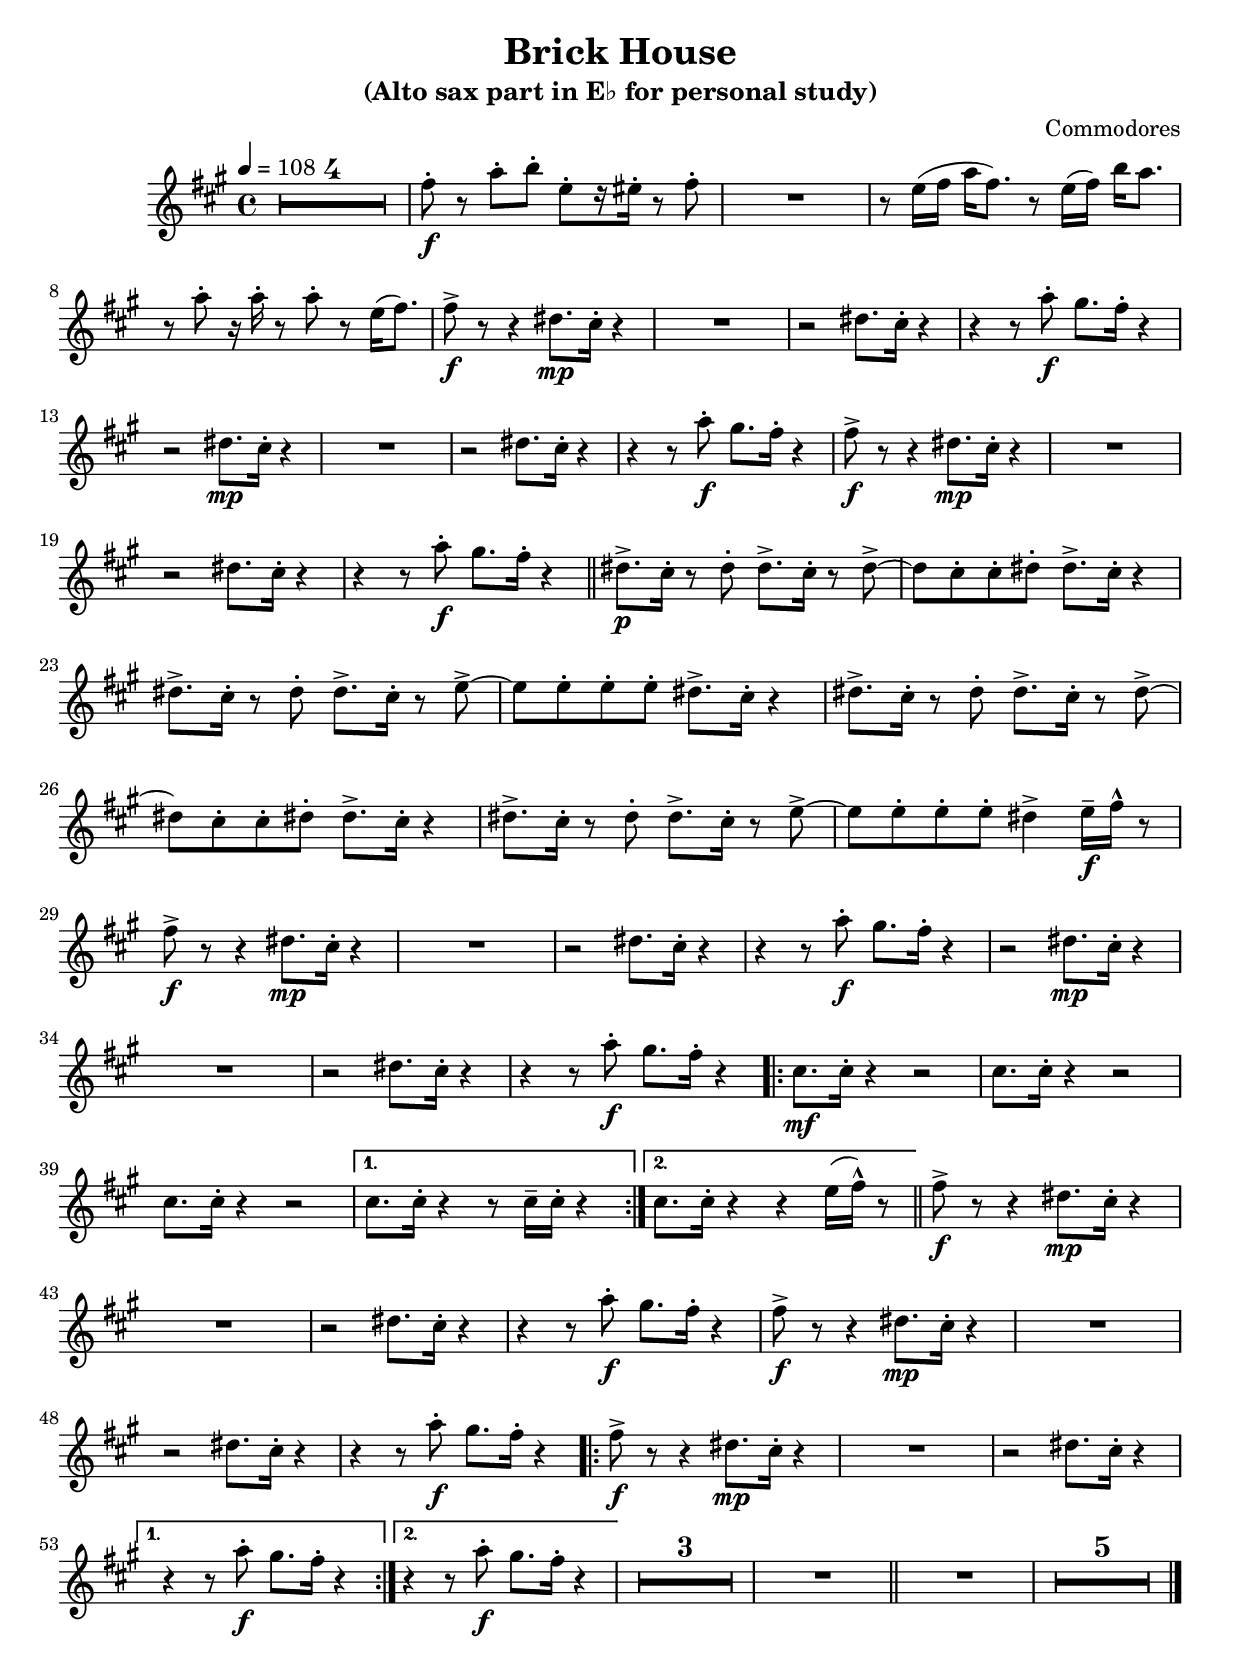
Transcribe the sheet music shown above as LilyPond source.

% This is a transcription of the alto sax score in the funk/disco book of the
% "transcribed horns" series. The score there runs over 13 pages with repeats,
% which is just not practical to play. I have written this by hand to have
% everything in one sheet, and it is only for personal study.

\version "2.16.1"

\include "english.ly"

\header {
  title    = "Brick House"
  composer = "Commodores"
  subtitle = "(Alto sax part in E♭ for personal study)"
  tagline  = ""
}

ds_cs     = { ds8. cs16-. }
ds_cs_art = { ds8.-> cs16-. }
ds_cs_r   = { \ds_cs r4 }
ds_cs_mp  = { ds8.\mp cs16-. r4 }
r_ds_cs_r = { r2 \ds_cs_r }
a_gs_fs   = { r4 r8 a'-.\f gs8. fs16-. r4 }

melody = \relative c'' {
  \clef treble
  \key a \major
  \time 4/4
  \tempo 4 = 108

  \compressFullBarRests
  \override MultiMeasureRest #'expand-limit = #2
  \override Glissando #'style = #'zigzag

  % --- page 4 ----------------------------------------------------------------

  R1*4
  fs8-.\f r8 a8-. b8-. e,-.[ r16 es16-.] r8 fs-. |
  R1 |

  % --- page 5 ----------------------------------------------------------------

  r8 e16( fs16 a16 fs8.) r8 e16( fs16) b16 a8. |
  r8 a-. r16 a16-. r8 a8-. r8 e16( fs8.)

  \repeat volta 1 {
    fs8->\f r8 r4 \ds_cs_mp |
    R1 |
    \r_ds_cs_r |

    % --- page 6 --------------------------------------------------------------

    \a_gs_fs |
    r2 \ds_cs_mp |
    R1 |
    \r_ds_cs_r |

    % --- page 7 --------------------------------------------------------------

    \a_gs_fs |
    fs8->\f r8 r4 \ds_cs_mp |
    R1 |
    \r_ds_cs_r |

    % --- page 8 --------------------------------------------------------------

    \a_gs_fs  \bar "||"
    ds8.->\p cs16-. r8 ds-. \ds_cs_art r8 ds8-> ~ |
    ds8[ cs8-. cs8-. ds8-.] \ds_cs_art r4 |
    \ds_cs_art r8 ds8-. \ds_cs_art r8 e8-> ~ |

    % --- page 9 --------------------------------------------------------------

    e8[ e8-. e8-. e8-.] \ds_cs_art r4 |
    \ds_cs_art r8 ds8-. \ds_cs_art r8 ds8-> ~ |
    ds8[ cs8-. cs8-. ds8-.] \ds_cs_art r4 |
    \ds_cs_art r8 ds8-. \ds_cs_art r8 e8-> ~ |

    % --- page 10 -------------------------------------------------------------

    e8[ e8-. e8-. e8-.] ds4-> e16--\f fs16-^ r8
  }
  
  fs8->\f r8 r4 \ds_cs_mp |
  R1 |
  \r_ds_cs_r |

  % --- page 11 ---------------------------------------------------------------

  \a_gs_fs |
  r2 \ds_cs_mp |
  R1 |
  \r_ds_cs_r |
  \a_gs_fs |

  % --- page 12 ---------------------------------------------------------------
  
  \repeat volta 2 {
    cs8.\mf cs16-. r4 r2 |
    cs8. cs16-. r4 r2 |
    cs8. cs16-. r4 r2 |
  }
  \alternative {
    { cs8. cs16-. r4 r8 cs16-- cs16-. r4 }

    % --- page 13 -------------------------------------------------------------

    { cs8. cs16-. r4 r4 e16( fs-^) r8 }
  }

  \bar "||"

  fs8->\f r8 r4 \ds_cs_mp |
  R1 |
  \r_ds_cs_r |

  % --- page 14 ---------------------------------------------------------------

  \a_gs_fs |
  fs8->\f r8 r4 \ds_cs_mp |
  R1 |
  \r_ds_cs_r |

  % --- page 15 ---------------------------------------------------------------

  \a_gs_fs |

  \repeat volta 2 {
    fs8->\f r8 r4 \ds_cs_mp
    R1 |
    \r_ds_cs_r
  }

  % --- page 16 ---------------------------------------------------------------

  \alternative {
    { \a_gs_fs }
    { r4 r8 a-.\f gs8. fs16-. r4 }
  }
  
  R1*3 |
  R1

  \bar "||"

  R1 |
  R1*5

  \bar "|."
}

\score {
  { \melody }
}
